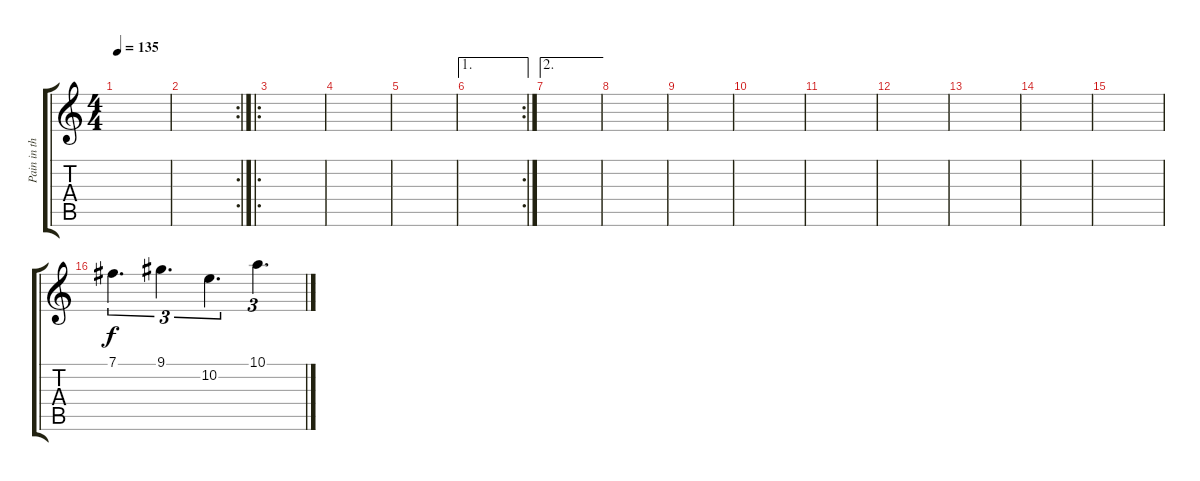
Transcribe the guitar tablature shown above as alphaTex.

\track ("Pain in the arse harmonies" "Pain in th") {instrument distortionguitar}
\staff {score tabs}
\tuning (B3 Gb3 D3 A2 E2 B1) {hide}
\ts (4 4)
\tempo 135
\clef g2
\ks c
|
\rc 2
|
\ro
|
|
|
\ae 1
\rc 2
|
\ae 2
|
|
|
|
|
|
|
|
|
7.1.4{d tu (3 2)} 9.1.4{d tu (3 2)} 10.2.4{d tu (3 2)} 10.1.4{d tu (3 2)}
